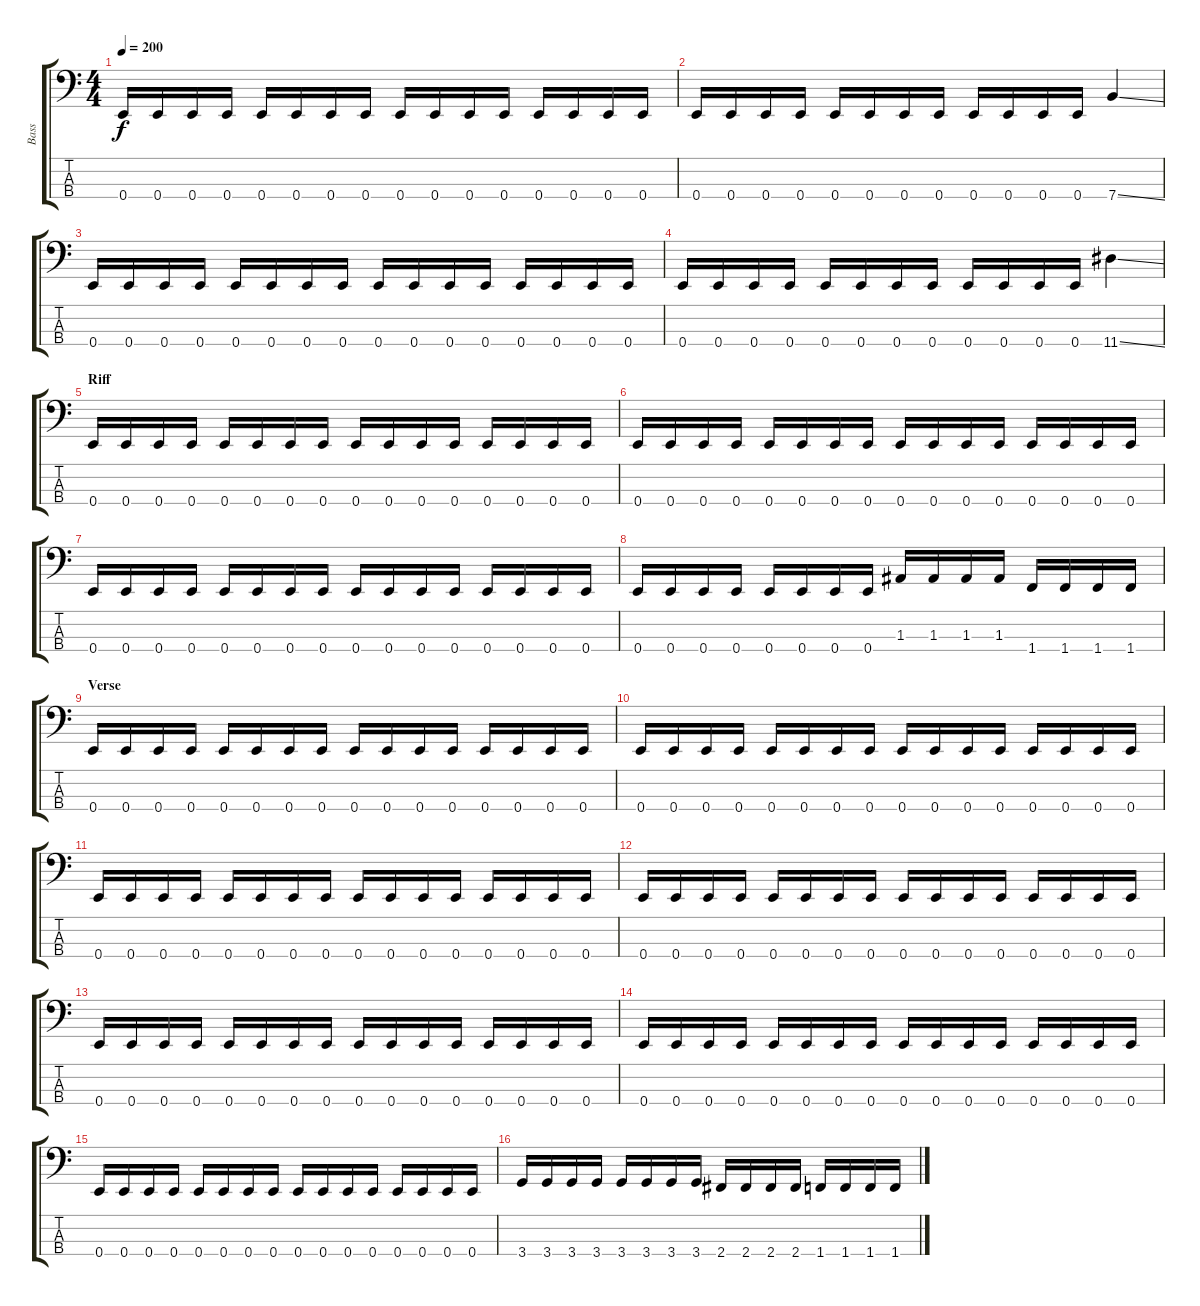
\track ("Bass" "Bass") {instrument slapbass2}
\staff {score tabs}
\tuning (G2 D2 A1 E1) {hide}
\ts (4 4)
\tempo 200
\clef f4
\ks c
0.4.16{dy f} 0.4.16 0.4.16 0.4.16 0.4.16 0.4.16 0.4.16 0.4.16 0.4.16 0.4.16 0.4.16 0.4.16 0.4.16 0.4.16 0.4.16 0.4.16 |
0.4.16 0.4.16 0.4.16 0.4.16 0.4.16 0.4.16 0.4.16 0.4.16 0.4.16 0.4.16 0.4.16 0.4.16 7.4{ss}.4 |
0.4.16 0.4.16 0.4.16 0.4.16 0.4.16 0.4.16 0.4.16 0.4.16 0.4.16 0.4.16 0.4.16 0.4.16 0.4.16 0.4.16 0.4.16 0.4.16 |
0.4.16 0.4.16 0.4.16 0.4.16 0.4.16 0.4.16 0.4.16 0.4.16 0.4.16 0.4.16 0.4.16 0.4.16 11.4{ss}.4 |
\section ("" "Riff")
0.4.16 0.4.16 0.4.16 0.4.16 0.4.16 0.4.16 0.4.16 0.4.16 0.4.16 0.4.16 0.4.16 0.4.16 0.4.16 0.4.16 0.4.16 0.4.16 |
0.4.16 0.4.16 0.4.16 0.4.16 0.4.16 0.4.16 0.4.16 0.4.16 0.4.16 0.4.16 0.4.16 0.4.16 0.4.16 0.4.16 0.4.16 0.4.16 |
0.4.16 0.4.16 0.4.16 0.4.16 0.4.16 0.4.16 0.4.16 0.4.16 0.4.16 0.4.16 0.4.16 0.4.16 0.4.16 0.4.16 0.4.16 0.4.16 |
0.4.16 0.4.16 0.4.16 0.4.16 0.4.16 0.4.16 0.4.16 0.4.16 1.3.16 1.3.16 1.3.16 1.3.16 1.4.16 1.4.16 1.4.16 1.4.16 |
\section ("" "Verse")
0.4.16 0.4.16 0.4.16 0.4.16 0.4.16 0.4.16 0.4.16 0.4.16 0.4.16 0.4.16 0.4.16 0.4.16 0.4.16 0.4.16 0.4.16 0.4.16 |
0.4.16 0.4.16 0.4.16 0.4.16 0.4.16 0.4.16 0.4.16 0.4.16 0.4.16 0.4.16 0.4.16 0.4.16 0.4.16 0.4.16 0.4.16 0.4.16 |
0.4.16 0.4.16 0.4.16 0.4.16 0.4.16 0.4.16 0.4.16 0.4.16 0.4.16 0.4.16 0.4.16 0.4.16 0.4.16 0.4.16 0.4.16 0.4.16 |
0.4.16 0.4.16 0.4.16 0.4.16 0.4.16 0.4.16 0.4.16 0.4.16 0.4.16 0.4.16 0.4.16 0.4.16 0.4.16 0.4.16 0.4.16 0.4.16 |
0.4.16 0.4.16 0.4.16 0.4.16 0.4.16 0.4.16 0.4.16 0.4.16 0.4.16 0.4.16 0.4.16 0.4.16 0.4.16 0.4.16 0.4.16 0.4.16 |
0.4.16 0.4.16 0.4.16 0.4.16 0.4.16 0.4.16 0.4.16 0.4.16 0.4.16 0.4.16 0.4.16 0.4.16 0.4.16 0.4.16 0.4.16 0.4.16 |
0.4.16 0.4.16 0.4.16 0.4.16 0.4.16 0.4.16 0.4.16 0.4.16 0.4.16 0.4.16 0.4.16 0.4.16 0.4.16 0.4.16 0.4.16 0.4.16 |
3.4.16 3.4.16 3.4.16 3.4.16 3.4.16 3.4.16 3.4.16 3.4.16 2.4.16 2.4.16 2.4.16 2.4.16 1.4.16 1.4.16 1.4.16 1.4.16
